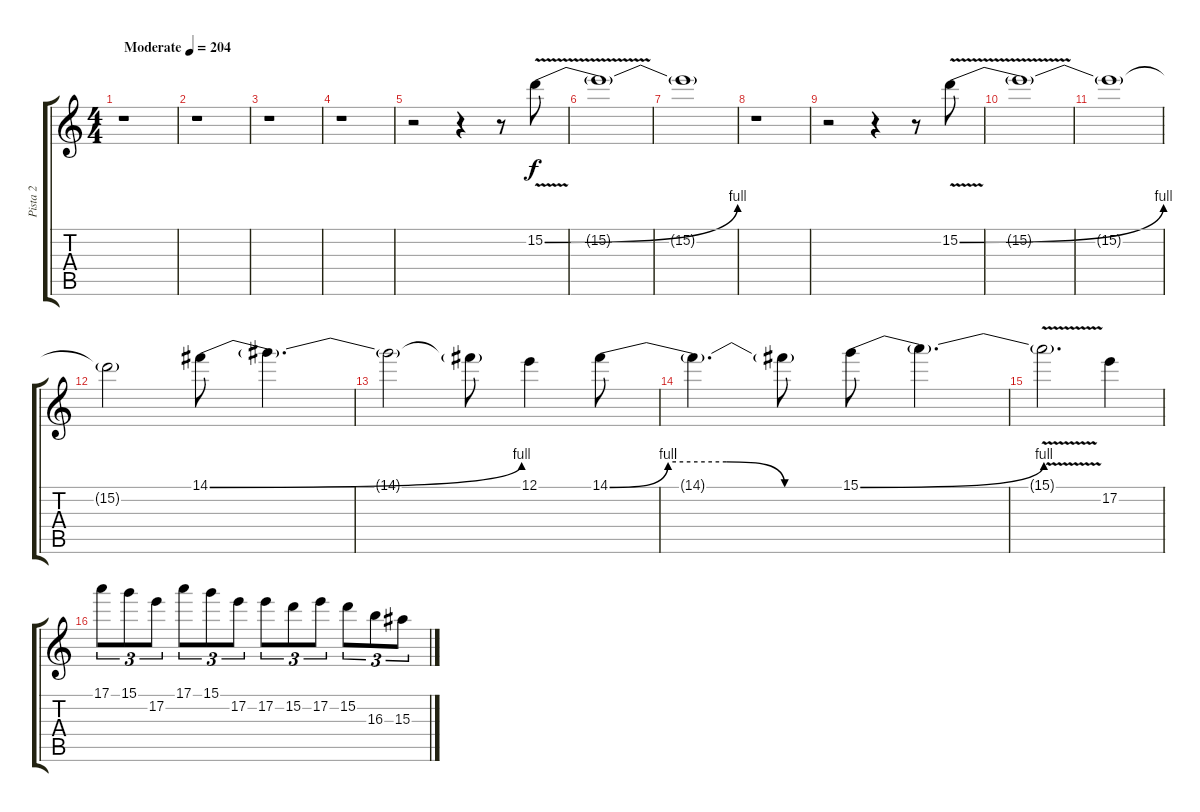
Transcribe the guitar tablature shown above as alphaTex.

\track ("Pista 2" "Pista 2") {instrument overdrivenguitar}
\staff {score tabs}
\tuning (E4 B3 G3 D3 A2 E2) {hide}
\ts (4 4)
\tempo (204 "Moderate")
\clef g2
\ks c
r.1{dy f instrument overdrivenguitar} |
r.1 |
r.1 |
r.1 |
r.2 r.4 r.8 15.2{be (bend 0 0 60 4) v}.8 |
15.2{t}.1 |
15.2{t}.1 |
r.1 |
r.2 r.4 r.8 15.2{be (bend 0 0 60 4) v}.8 |
15.2{t}.1 |
15.2{t}.1 |
15.2{t}.2 14.1{be (bend 0 0 60 4)}.8 14.1{t}.4{d} |
14.1{t}.2 14.1{t}.8 12.1.4 14.1{be (custom 0 0 15 4 30 4 45 0 60 0)}.8 |
14.1{t}.4{d} 14.1{t}.8 15.1{be (bend 0 0 60 4)}.8 15.1{t}.4{d} |
15.1{v t}.2{d} 17.2.4 |
17.1.8{tu (3 2)} 15.1.8{tu (3 2)} 17.2.8{tu (3 2)} 17.1.8{tu (3 2)} 15.1.8{tu (3 2)} 17.2.8{tu (3 2)} 17.2.8{tu (3 2)} 15.2.8{tu (3 2)} 17.2.8{tu (3 2)} 15.2.8{tu (3 2)} 16.3.8{tu (3 2)} 15.3.8{tu (3 2)}
